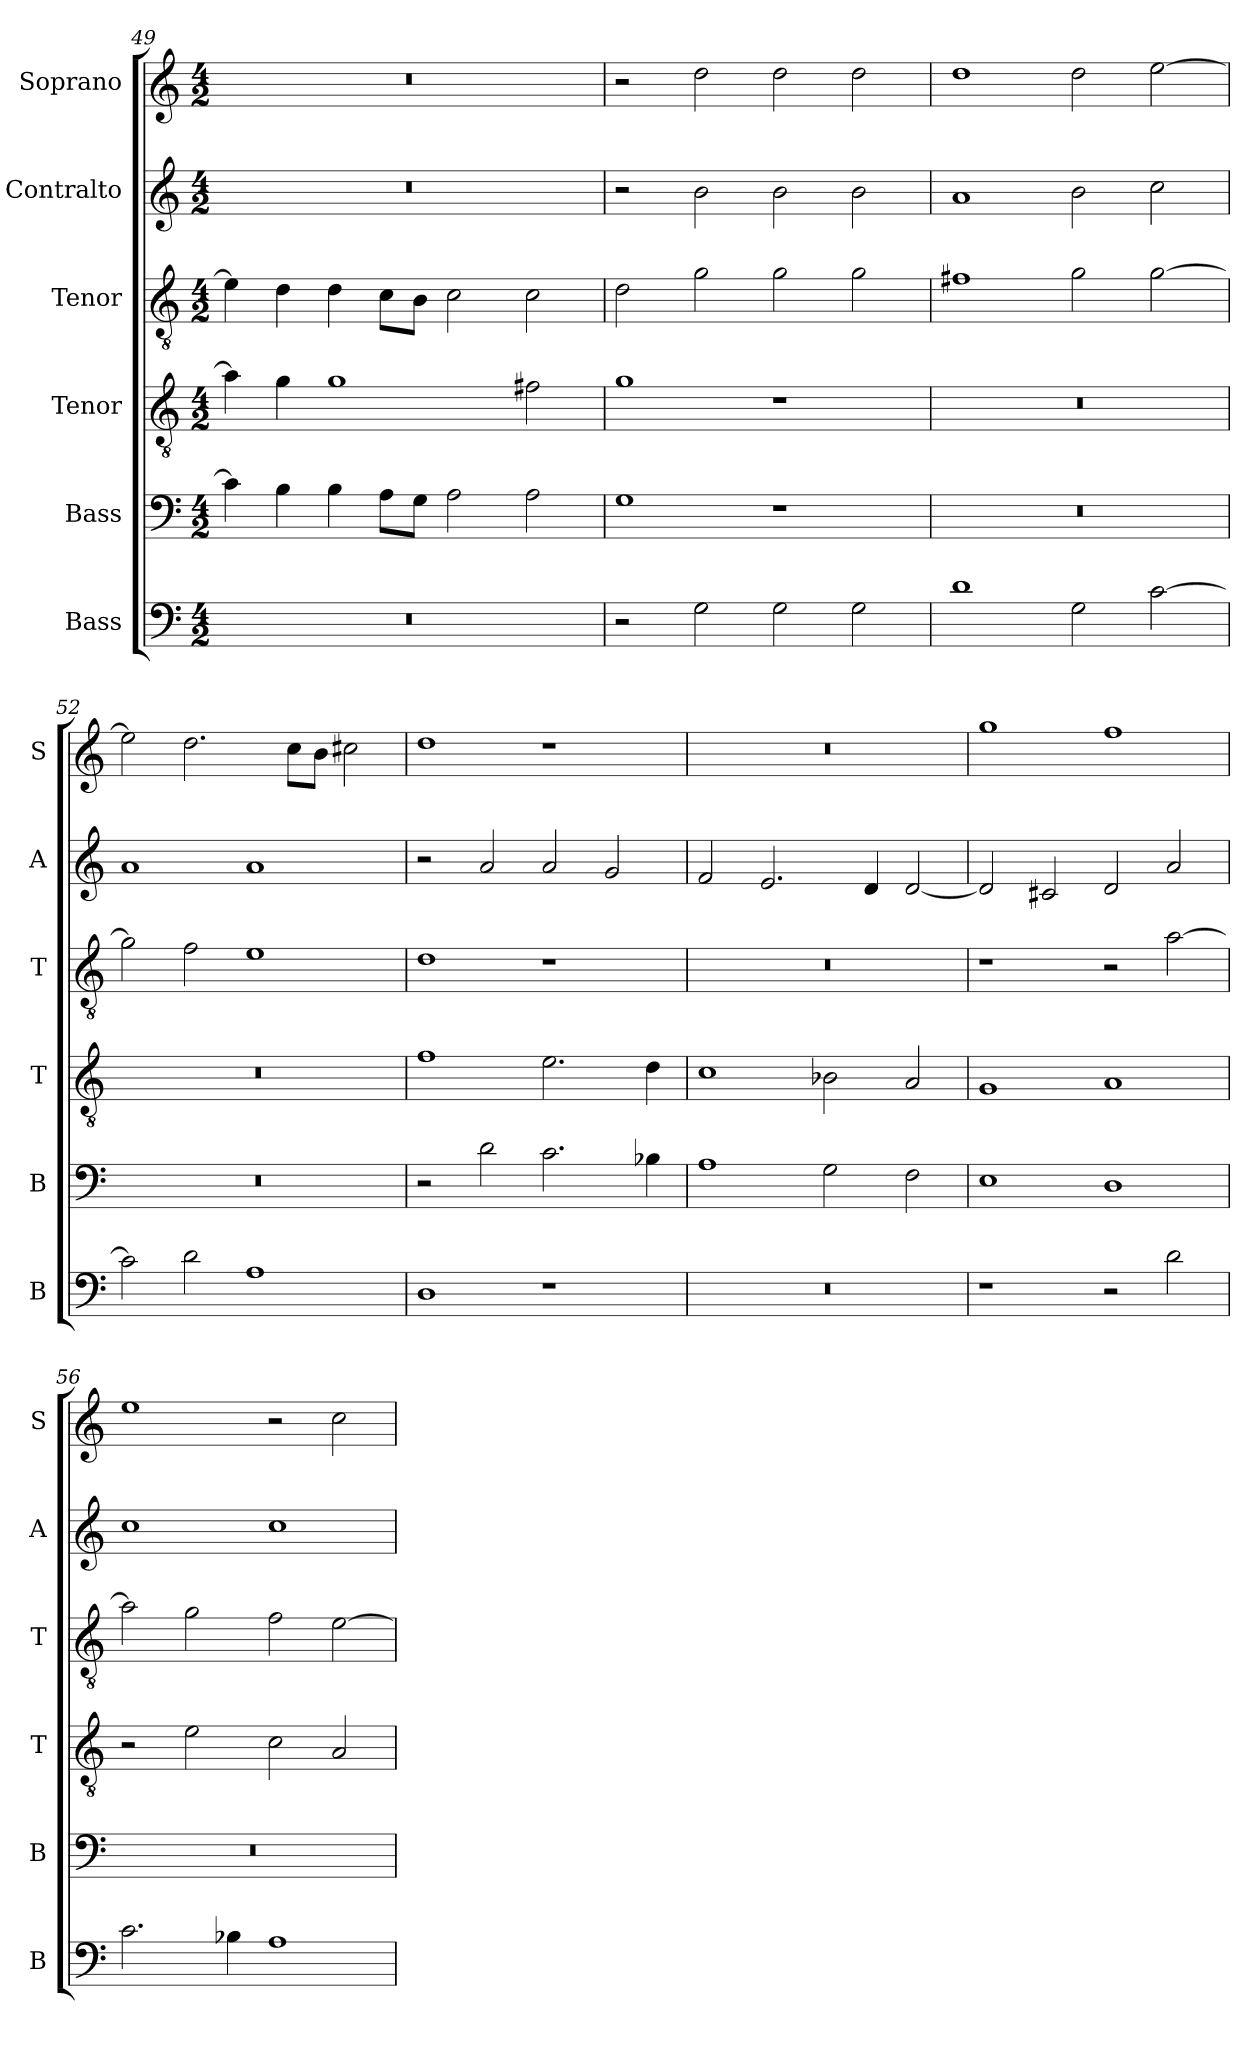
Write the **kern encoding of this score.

**kern	**kern	**kern	**kern	**kern	**kern
*part6	*part5	*part4	*part3	*part2	*part1
*staff6	*staff5	*staff4	*staff3	*staff2	*staff1
*I"Bass	*I"Bass	*I"Tenor	*I"Tenor	*I"Contralto	*I"Soprano
*I'B	*I'B	*I'T	*I'T	*I'A	*I'S
*clefF4	*clefF4	*clefGv2	*clefGv2	*clefG2	*clefG2
*k[]	*k[]	*k[]	*k[]	*k[]	*k[]
*C:ion	*C:ion	*C:ion	*C:ion	*C:ion	*C:ion
*M4/2	*M4/2	*M4/2	*M4/2	*M4/2	*M4/2
=49	=49	=49	=49	=49	=49
0r	4c]	4a]	4e]	0r	0r
.	4B	4g	4d	.	.
.	4B	1g	4d	.	.
.	8A\L	.	8c\L	.	.
.	8G\J	.	8B\J	.	.
.	2A	.	2c	.	.
.	2A	2f#X	2c	.	.
=50	=50	=50	=50	=50	=50
2r	1G	1g	2d	2r	2r
2G	.	.	2g	2b	2dd
2G	1r	1r	2g	2b	2dd
2G	.	.	2g	2b	2dd
=51	=51	=51	=51	=51	=51
1d	0r	0r	1f#X	1a	1dd
2G	.	.	2g	2b	2dd
[2c	.	.	[2g	2cc	[2ee
=52	=52	=52	=52	=52	=52
2c]	0r	0r	2g]	1a	2ee]
2d	.	.	2f	.	2.dd
1A	.	.	1e	1a	.
.	.	.	.	.	8cc\L
.	.	.	.	.	8b\J
.	.	.	.	.	2cc#X
=53	=53	=53	=53	=53	=53
1D	2r	1f	1d	2r	1dd
.	2d	.	.	2a	.
1r	2.c	2.e	1r	2a	1r
.	.	.	.	2g	.
.	4B-X	4d	.	.	.
=54	=54	=54	=54	=54	=54
0r	1A	1c	0r	2f	0r
.	.	.	.	2.e	.
.	2G	2B-X	.	.	.
.	.	.	.	4d	.
.	2F	2A	.	[2d	.
=55	=55	=55	=55	=55	=55
1r	1E	1G	1r	2d]	1gg
.	.	.	.	2c#X	.
2r	1D	1A	2r	2d	1ff
2d	.	.	[2a	2a	.
=56	=56	=56	=56	=56	=56
2.c	0r	2r	2a]	1cc	1ee
.	.	2e	2g	.	.
4B-X	.	.	.	.	.
1A	.	2c	2f	1cc	2r
.	.	2A	[2e	.	2cc
=	=	=	=	=	=
*-	*-	*-	*-	*-	*-
